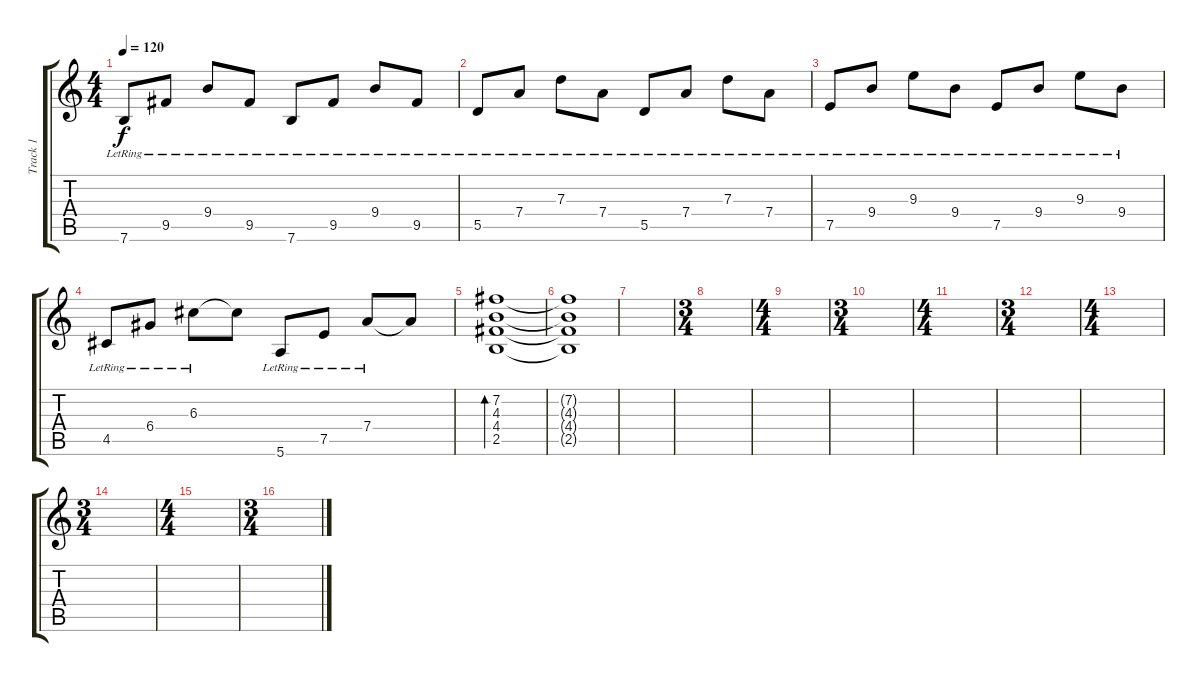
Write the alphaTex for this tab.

\track ("Track 1" "Track 1") {instrument acousticguitarsteel}
\staff {score tabs}
\tuning (E4 B3 G3 D3 A2 E2) {hide}
\ts (4 4)
\tempo 120
\clef g2
\ks c
7.6{lr}.8{dy f} 9.5{lr}.8 9.4{lr}.8 9.5{lr}.8 7.6{lr}.8 9.5{lr}.8 9.4{lr}.8 9.5{lr}.8 |
5.5{lr}.8 7.4{lr}.8 7.3{lr}.8 7.4{lr}.8 5.5{lr}.8 7.4{lr}.8 7.3{lr}.8 7.4{lr}.8 |
7.5{lr}.8 9.4{lr}.8 9.3{lr}.8 9.4{lr}.8 7.5{lr}.8 9.4{lr}.8 9.3{lr}.8 9.4{lr}.8 |
4.5{lr}.8 6.4{lr}.8 6.3{lr}.8 6.3{t}.8 5.6{lr}.8 7.5{lr}.8 7.4{lr}.8 7.4{t}.8 |
(7.2 4.3 4.4 2.5).1{bd 480} |
(7.2{t} 4.3{t} 4.4{t} 2.5{t}).1 |
|
\ts (3 4)
|
\ts (4 4)
|
\ts (3 4)
|
\ts (4 4)
|
\ts (3 4)
|
\ts (4 4)
|
\ts (3 4)
|
\ts (4 4)
|
\ts (3 4)
